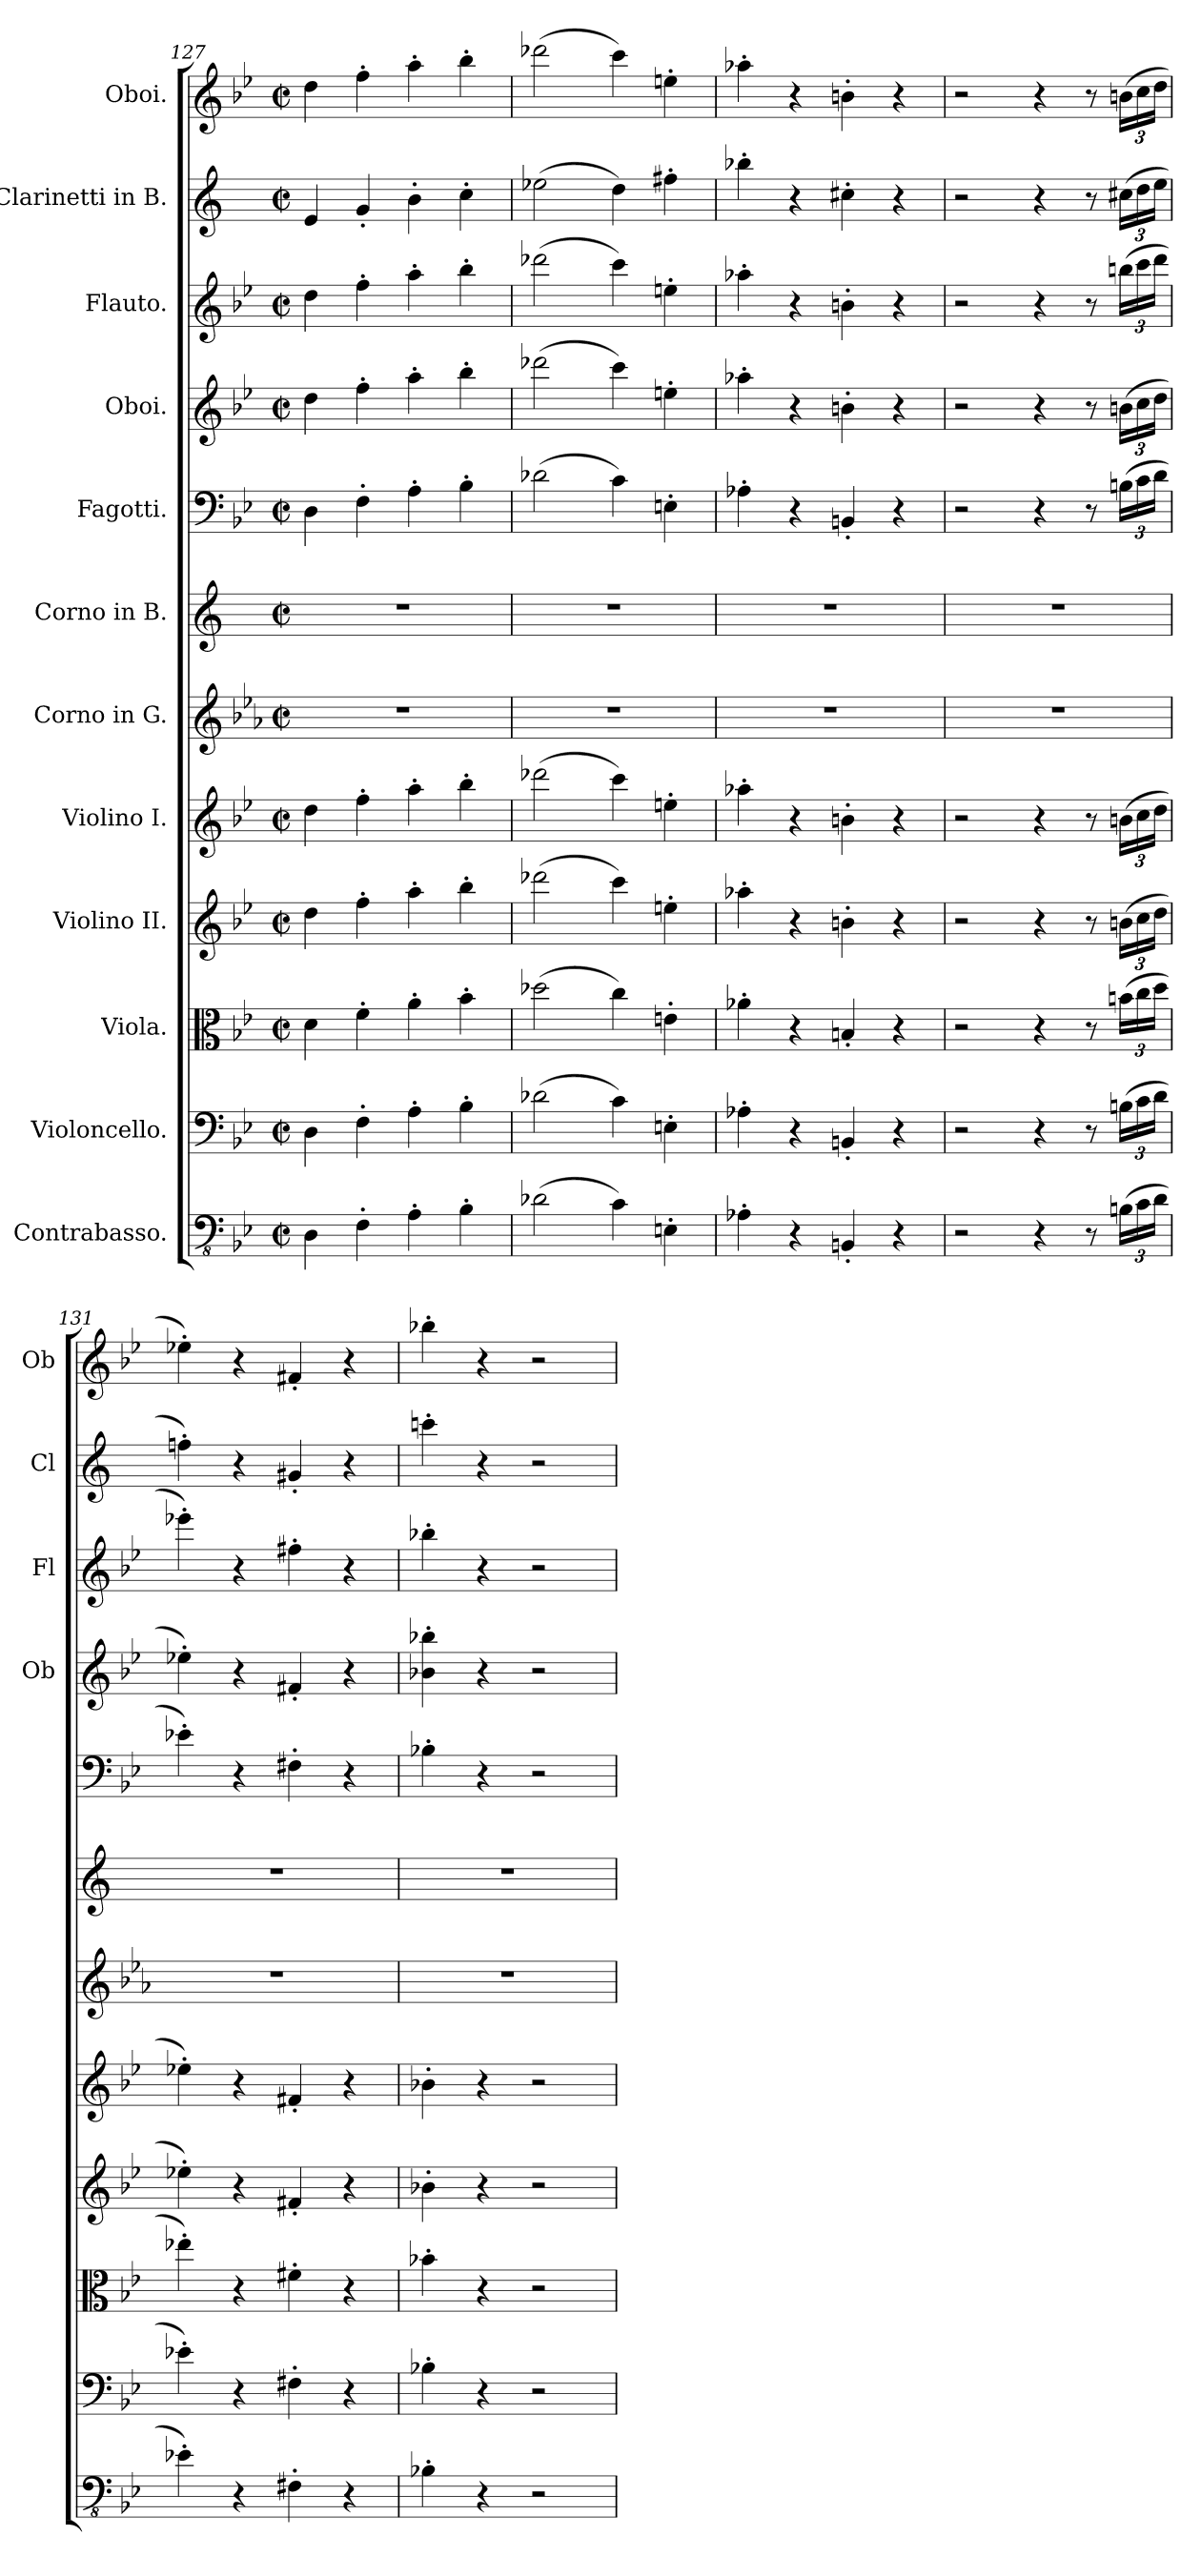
**kern	**kern	**kern	**kern	**kern	**kern	**kern	**kern	**kern	**kern	**kern	**kern
*part12	*part11	*part10	*part9	*part8	*part7	*part6	*part5	*part4	*part3	*part2	*part1
*staff12	*staff11	*staff10	*staff9	*staff8	*staff7	*staff6	*staff5	*staff4	*staff3	*staff2	*staff1
*I"Contrabasso.	*I"Violoncello.	*I"Viola.	*I"Violino II.	*I"Violino I.	*I"Corno in G.	*I"Corno in B.	*I"Fagotti.	*I"Oboi.	*I"Flauto.	*I"Clarinetti in B.	*I"Oboi.
*	*	*	*	*	*	*	*	*I'Ob	*I'Fl	*I'Cl	*I'Ob
*clefFv4	*clefF4	*clefC3	*clefG2	*clefG2	*clefG2	*clefG2	*clefF4	*clefG2	*clefG2	*clefG2	*clefG2
*	*	*	*	*	*ITrd3c5	*ITrd1c2	*	*	*	*ITrd1c2	*
*k[b-e-]	*k[b-e-]	*k[b-e-]	*k[b-e-]	*k[b-e-]	*k[b-e-]	*k[b-e-]	*k[b-e-]	*k[b-e-]	*k[b-e-]	*k[b-e-]	*k[b-e-]
*M2/2	*M2/2	*M2/2	*M2/2	*M2/2	*M2/2	*M2/2	*M2/2	*M2/2	*M2/2	*M2/2	*M2/2
*met(c|)	*met(c|)	*met(c|)	*met(c|)	*met(c|)	*met(c|)	*met(c|)	*met(c|)	*met(c|)	*met(c|)	*met(c|)	*met(c|)
=127	=127	=127	=127	=127	=127	=127	=127	=127	=127	=127	=127
4DD\	4D\	4d\	4dd\	4dd\	1r	1r	4D\	4dd\	4dd\	4d/	4dd\
4FF'\	4F'\	4f'\	4ff'\	4ff'\	.	.	4F'\	4ff'\	4ff'\	4f'/	4ff'\
4AA'\	4A'\	4a'\	4aa'\	4aa'\	.	.	4A'\	4aa'\	4aa'\	4a'\	4aa'\
4BB-'\	4B-'\	4b-'\	4bb-'\	4bb-'\	.	.	4B-'\	4bb-'\	4bb-'\	4b-'\	4bb-'\
=128	=128	=128	=128	=128	=128	=128	=128	=128	=128	=128	=128
(>2D-X\	(>2d-X\	(>2dd-X\	(>2ddd-X\	(>2ddd-X\	1r	1r	(>2d-X\	(>2ddd-X\	(>2ddd-X\	(>2dd-X\	(>2ddd-X\
4C\)	4c\)	4cc\)	4ccc\)	4ccc\)	.	.	4c\)	4ccc\)	4ccc\)	4cc\)	4ccc\)
4EEn'\	4En'\	4en'\	4een'\	4een'\	.	.	4En'\	4een'\	4een'\	4een'\	4een'\
=129	=129	=129	=129	=129	=129	=129	=129	=129	=129	=129	=129
4AA-X'\	4A-X'\	4a-X'\	4aa-X'\	4aa-X'\	1r	1r	4A-X'\	4aa-X'\	4aa-X'\	4aa-X'\	4aa-X'\
4r	4r	4r	4r	4r	.	.	4r	4r	4r	4r	4r
4BBBn'/	4BBn'/	4Bn'/	4bn'\	4bn'\	.	.	4BBn'/	4bn'\	4bn'\	4bn'\	4bn'\
4r	4r	4r	4r	4r	.	.	4r	4r	4r	4r	4r
=130	=130	=130	=130	=130	=130	=130	=130	=130	=130	=130	=130
2r	2r	2r	2r	2r	1r	1r	2r	2r	2r	2r	2r
4r	4r	4r	4r	4r	.	.	4r	4r	4r	4r	4r
8r	8r	8r	8r	8r	.	.	8r	8r	8r	8r	8r
*Xbrackettup	*Xbrackettup	*Xbrackettup	*Xbrackettup	*Xbrackettup	*	*	*Xbrackettup	*Xbrackettup	*Xbrackettup	*Xbrackettup	*Xbrackettup
(>24BBn\LL	(>24Bn\LL	(>24bn\LL	(>24bn\LL	(>24bn\LL	.	.	(>24Bn\LL	(>24bn\LL	(>24bbn\LL	(>24bn\LL	(>24bn\LL
24C\	24c\	24cc\	24cc\	24cc\	.	.	24c\	24cc\	24ccc\	24cc\	24cc\
24D\JJ	24d\JJ	24dd\JJ	24dd\JJ	24dd\JJ	.	.	24d\JJ	24dd\JJ	24ddd\JJ	24dd\JJ	24dd\JJ
=131	=131	=131	=131	=131	=131	=131	=131	=131	=131	=131	=131
4E-X'\)	4e-X'\)	4ee-X'\)	4ee-X'\)	4ee-X'\)	1r	1r	4e-X'\)	4ee-X'\)	4eee-X'\)	4ee-X'\)	4ee-X'\)
4r	4r	4r	4r	4r	.	.	4r	4r	4r	4r	4r
4FF#X'\	4F#X'\	4f#X'\	4f#X'/	4f#X'/	.	.	4F#X'\	4f#X'/	4ff#X'\	4f#X'/	4f#X'/
4r	4r	4r	4r	4r	.	.	4r	4r	4r	4r	4r
!!LO:PB:g=z
=132	=132	=132	=132	=132	=132	=132	=132	=132	=132	=132	=132
4BB-X'\	4B-X'\	4b-X'\	4b-X'\	4b-X'\	1r	1r	4B-X'\	4b-X\' 4bb-X\'	4bb-X'\	4bb-X'\	4bb-X'\
4r	4r	4r	4r	4r	.	.	4r	4r	4r	4r	4r
2r	2r	2r	2r	2r	.	.	2r	2r	2r	2r	2r
=	=	=	=	=	=	=	=	=	=	=	=
*-	*-	*-	*-	*-	*-	*-	*-	*-	*-	*-	*-
